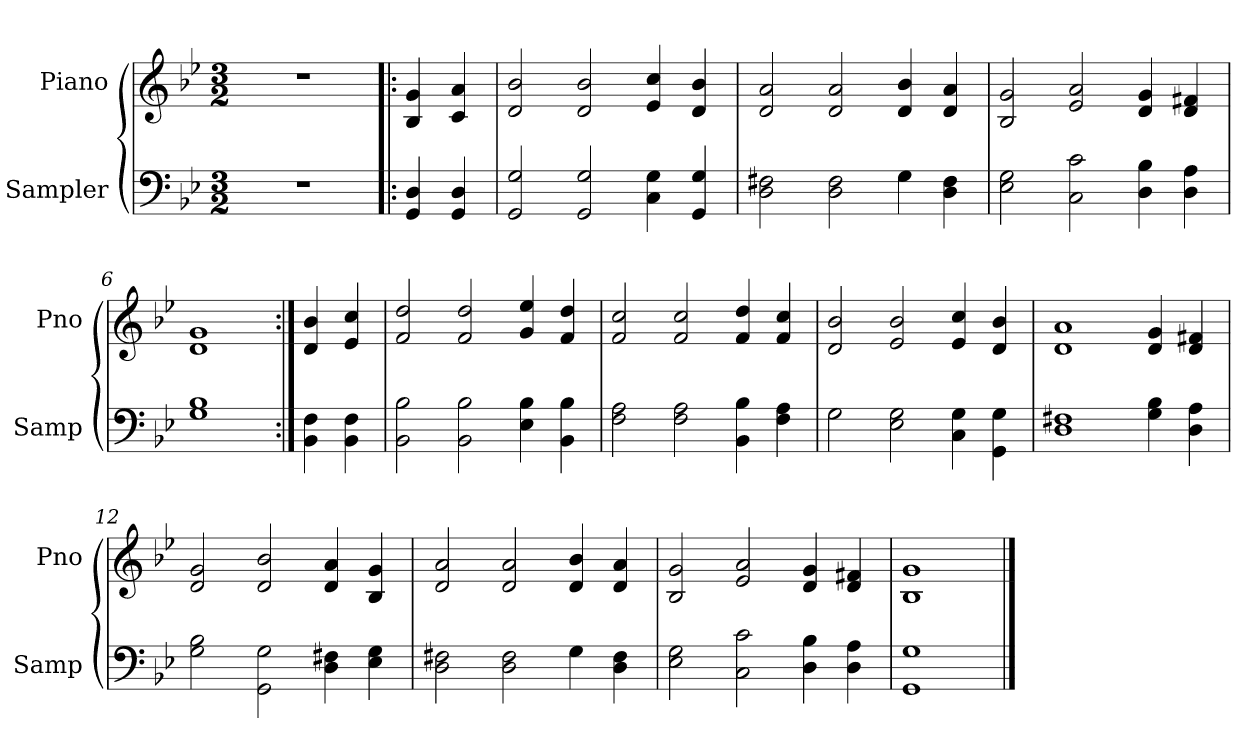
**kern	**kern
*part2	*part1
*staff2	*staff1
*I"Sampler	*I"Piano
*I'Samp	*I'Pno
*clefF4	*clefG2
*k[b-e-]	*k[b-e-]
*B-:	*B-:
*M3/2	*M3/2
=1	=1
1.r	1.r
=2!|:	=2!|:
4GG/ 4D/	4B-/ 4g/
4GG/ 4D/	4c/ 4a/
=3	=3
2GG/ 2G/	2d/ 2b-/
2GG/ 2G/	2d/ 2b-/
4C\ 4G\	4e-/ 4cc/
4GG/ 4G/	4d/ 4b-/
=4	=4
2D\ 2F#X\	2d/ 2a/
2D\ 2F#\	2d/ 2a/
4G\	4d/ 4b-/
4D\ 4F#\	4d/ 4a/
=5	=5
2E-\ 2G\	2B-/ 2g/
2C\ 2c\	2e-/ 2a/
4D\ 4B-\	4d/ 4g/
4D\ 4A\	4d/ 4f#X/
=6	=6
1G\ 1B-\	1d/ 1g/
=7:|!	=7:|!
4BB-\ 4F\	4d/ 4b-/
4BB-\ 4F\	4e-/ 4cc/
=8	=8
2BB-\ 2B-\	2f/ 2dd/
2BB-\ 2B-\	2f/ 2dd/
4E-\ 4B-\	4g/ 4ee-/
4BB-\ 4B-\	4f/ 4dd/
=9	=9
2F\ 2A\	2f/ 2cc/
2F\ 2A\	2f/ 2cc/
4BB-\ 4B-\	4f/ 4dd/
4F\ 4A\	4f/ 4cc/
=10	=10
2G\	2d/ 2b-/
2E-\ 2G\	2e-/ 2b-/
4C\ 4G\	4e-/ 4cc/
4GG\ 4G\	4d/ 4b-/
=11	=11
1D\ 1F#X\	1d/ 1a/
4G\ 4B-\	4d/ 4g/
4D\ 4A\	4d/ 4f#X/
=12	=12
2G\ 2B-\	2d/ 2g/
2GG\ 2G\	2d/ 2b-/
4D\ 4F#X\	4d/ 4a/
4E-\ 4G\	4B-/ 4g/
=13	=13
2D\ 2F#X\	2d/ 2a/
2D\ 2F#\	2d/ 2a/
4G\	4d/ 4b-/
4D\ 4F#\	4d/ 4a/
=14	=14
2E-\ 2G\	2B-/ 2g/
2C\ 2c\	2e-/ 2a/
4D\ 4B-\	4d/ 4g/
4D\ 4A\	4d/ 4f#X/
=15	=15
1GG\ 1G\	1B-/ 1g/
==	==
*-	*-
